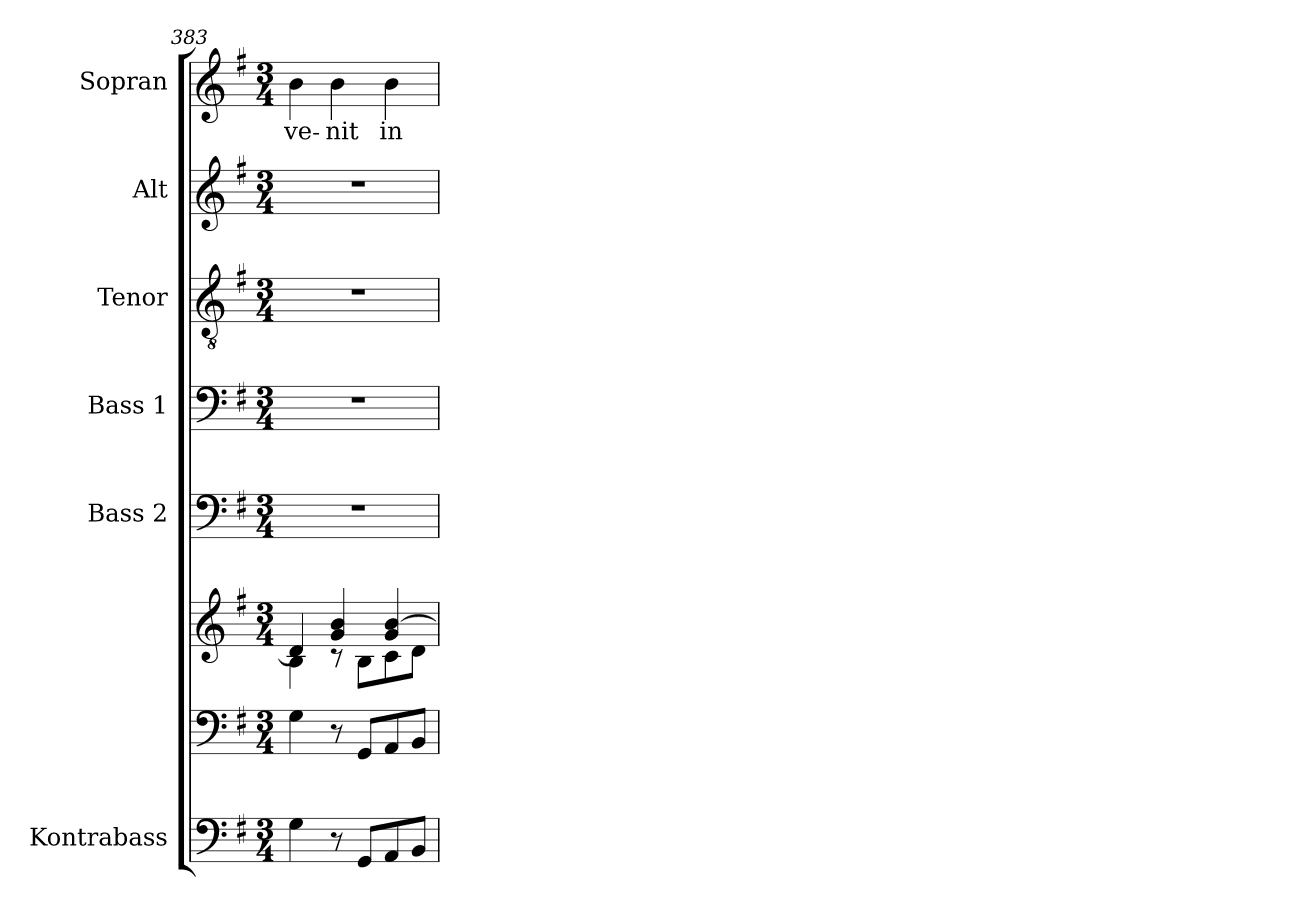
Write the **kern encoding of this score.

**kern	**kern	**kern	**kern	**kern	**kern	**kern	**kern	**text
*part7	*part6	*part6	*part5	*part4	*part3	*part2	*part1	*part1
*staff8	*staff7	*staff6	*staff5	*staff4	*staff3	*staff2	*staff1	*staff1
*I"Kontrabass	*	*	*I"Bass 2	*I"Bass 1	*I"Tenor	*I"Alt	*I"Sopran	*
*I'Kb.	*	*	*I'B. 2	*I'B. 1	*I'T.	*I'A.	*I'S.	*
*clefF4	*clefF4	*clefG2	*clefF4	*clefF4	*clefGv2	*clefG2	*clefG2	*
*ITrd7c12	*	*	*	*	*	*	*	*
*k[f#]	*k[f#]	*k[f#]	*k[f#]	*k[f#]	*k[f#]	*k[f#]	*k[f#]	*
*G:	*G:	*G:	*G:	*G:	*G:	*G:	*G:	*
*M3/4	*M3/4	*M3/4	*M3/4	*M3/4	*M3/4	*M3/4	*M3/4	*
=383	=383	=383	=383	=383	=383	=383	=383	=383
*	*	*^	*	*	*	*	*	*
!	!	!	!	!	!	!	!	!	!LO:LY:b
4GG\	4G\	4d/]	4B\	2.r	2.r	2.r	2.r	4b\	ve-
!	!	!	!	!	!	!	!	!	!LO:LY:b
8r	8r	4g/ 4b/	8rc	.	.	.	.	4b\	-nit
8GGG/L	8GG/L	.	8B\L	.	.	.	.	.	.
!	!	!	!	!	!	!	!	!	!LO:LY:b
8AAA/	8AA/	4g/ [>4b/	8c\	.	.	.	.	4b\	in
8BBB/J	8BB/J	.	8d\J	.	.	.	.	.	.
*	*	*v	*v	*	*	*	*	*	*
=	=	=	=	=	=	=	=	=
*-	*-	*-	*-	*-	*-	*-	*-	*-
